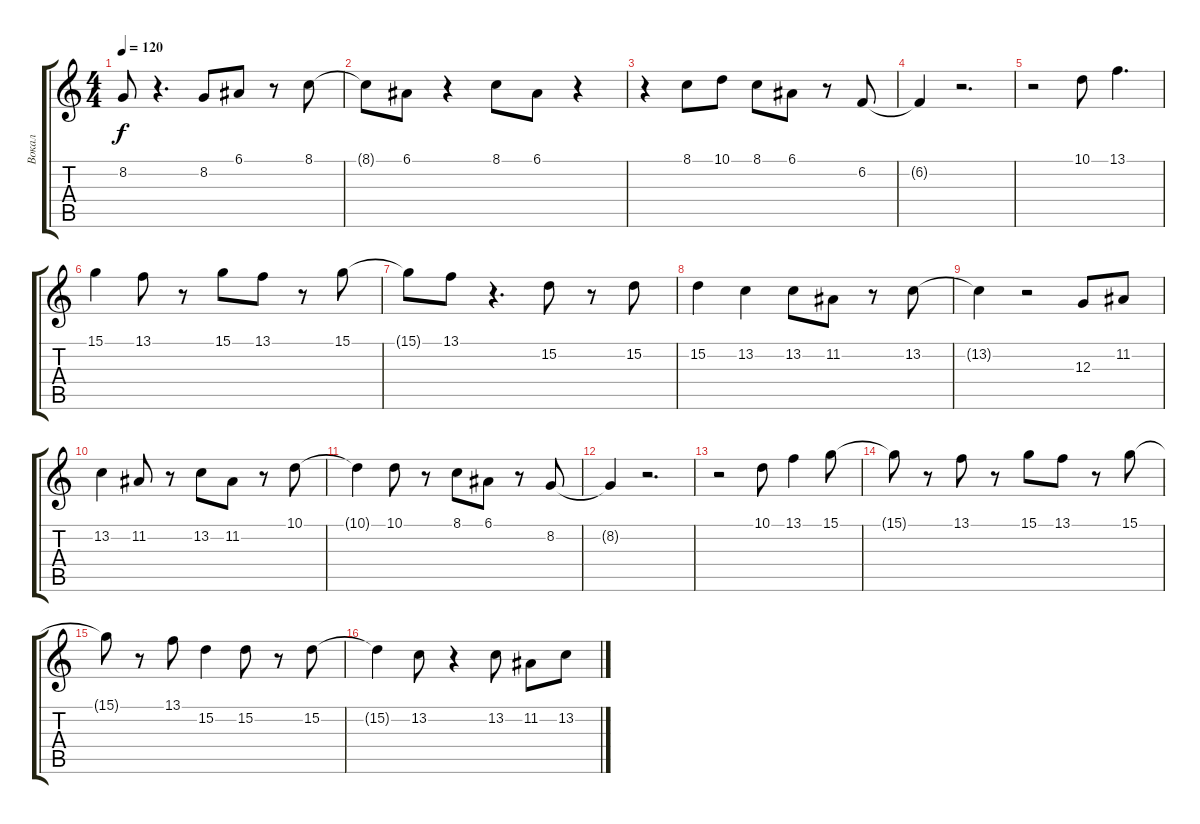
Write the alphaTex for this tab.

\track ("Вокал" "Вокал") {instrument altosax}
\staff {score tabs}
\tuning (E4 B3 G3 D3 A2 E2) {hide}
\ts (4 4)
\tempo 120
\clef g2
\ks c
8.2{t}.8{dy f} r.4{d} 8.2.8 6.1.8 r.8 8.1.8 |
8.1{t}.8 6.1.8 r.4 8.1.8 6.1.8 r.4 |
r.4 8.1.8 10.1.8 8.1.8 6.1.8 r.8 6.2.8 |
6.2{t}.4 r.2{d} |
r.2 10.1.8 13.1.4{d} |
15.1.4 13.1.8 r.8 15.1.8 13.1.8 r.8 15.1.8 |
15.1{t}.8 13.1.8 r.4{d} 15.2.8 r.8 15.2.8 |
15.2.4 13.2.4 13.2.8 11.2.8 r.8 13.2.8 |
13.2{t}.4 r.2 12.3.8 11.2.8 |
13.2.4 11.2.8 r.8 13.2.8 11.2.8 r.8 10.1.8 |
10.1{t}.4 10.1.8 r.8 8.1.8 6.1.8 r.8 8.2.8 |
8.2{t}.4 r.2{d} |
r.2 10.1.8 13.1.4 15.1.8 |
15.1{t}.8 r.8 13.1.8 r.8 15.1.8 13.1.8 r.8 15.1.8 |
15.1{t}.8 r.8 13.1.8 15.2.4 15.2.8 r.8 15.2.8 |
15.2{t}.4 13.2.8 r.4 13.2.8 11.2.8 13.2.8
